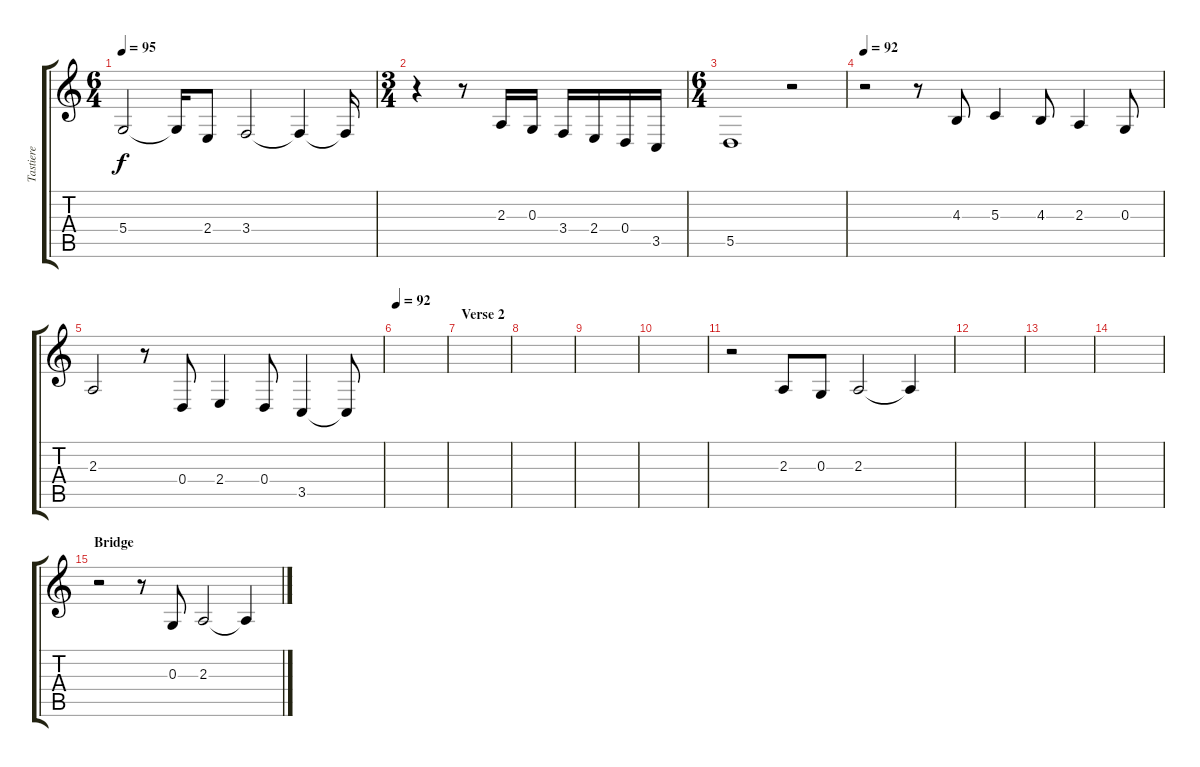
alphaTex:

\track ("Tastiere" "Tastiere") {instrument stringensemble1}
\staff {score tabs}
\tuning (E4 B3 G3 D3 A2 E2) {hide}
\ts (6 4)
\tempo 95
\clef g2
\ks c
5.4.2{dy f} 5.4{t}.16 2.4.8 3.4.2 3.4{t}.4 3.4{t}.16 |
\ts (3 4)
r.4 r.8 2.3.16 0.3.16 3.4.16 2.4.16 0.4.16 3.5.16 |
\ts (6 4)
5.5.1 r.2 |
\tempo 92
r.2 r.8 4.3.8 5.3.4 4.3.8 2.3.4 0.3.8 |
2.3.2 r.8 0.4.8 2.4.4 0.4.8 3.5.4 3.5{t}.8 |
\tempo 92
|
\section ("" "Verse 2")
|
|
|
|
r.2 2.3.8 0.3.8 2.3.2 2.3{t}.4 |
|
|
|
\section ("" "Bridge")
r.2 r.8 0.3.8 2.3.2 2.3{t}.4
